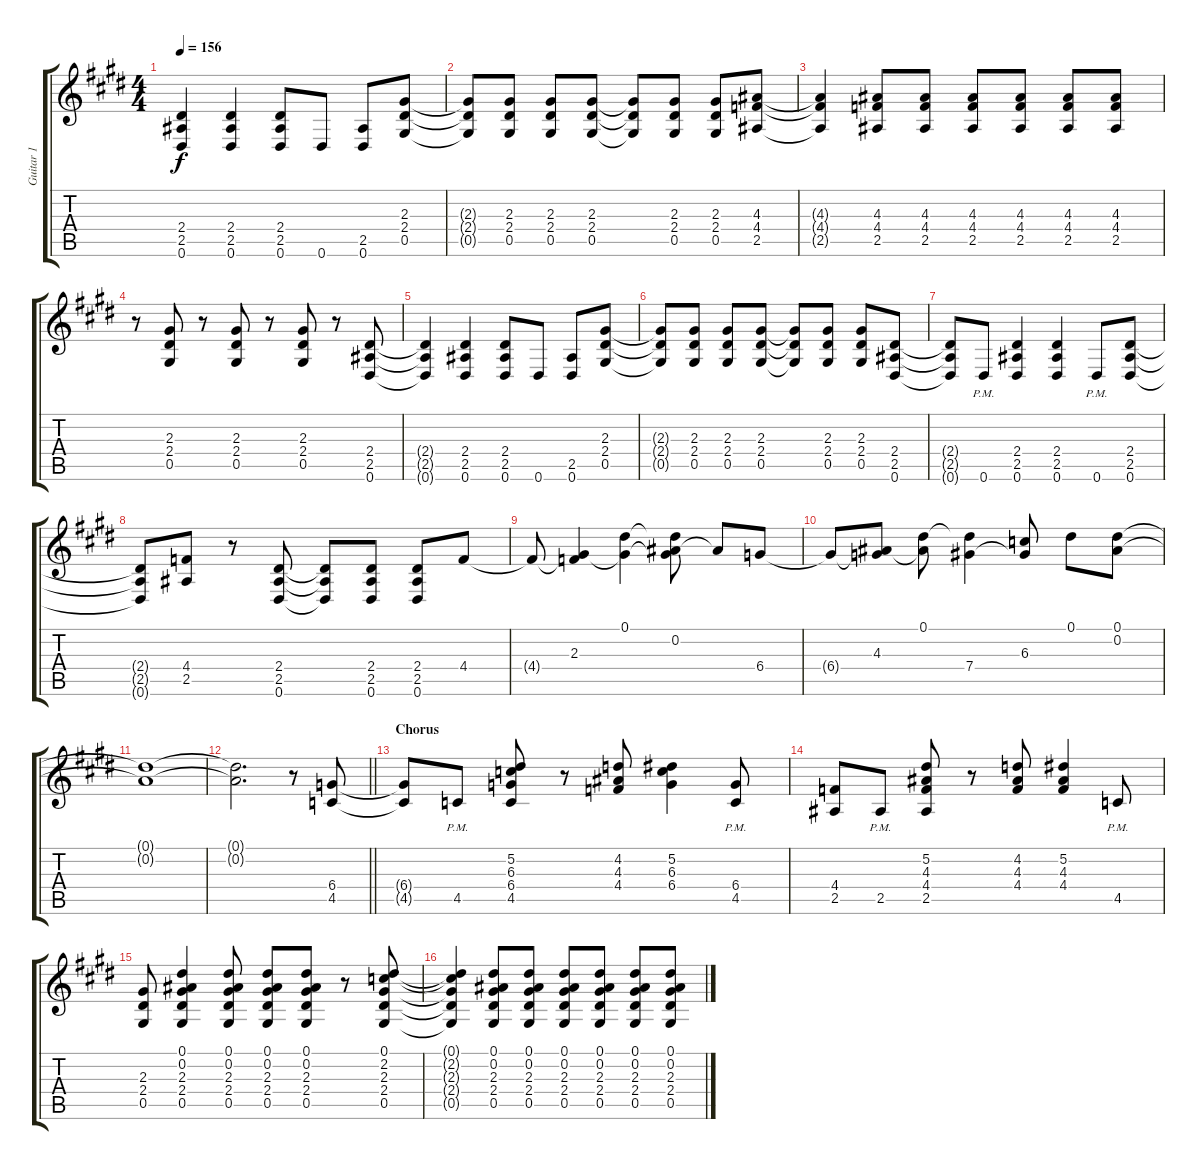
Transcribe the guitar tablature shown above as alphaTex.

\track ("Guitar 1" "Guitar 1") {instrument overdrivenguitar}
\staff {score tabs}
\tuning (Eb4 Bb3 Gb3 Db3 Ab2 Eb2) {hide}
\ts (4 4)
\tempo 156
\clef g2
\ks c#minor
(2.4 2.5 0.6).4{dy f} (2.4 2.5 0.6).4 (2.4 2.5 0.6).8 0.6.8 (2.5 0.6).8 (2.3 2.4 0.5).8 |
\ks e
(2.3{t} 2.4{t} 0.5{t}).8 (2.3 2.4 0.5).8 (2.3 2.4 0.5).8 (2.3 2.4 0.5).8 (2.3{t} 2.4{t} 0.5{t}).8 (2.3 2.4 0.5).8 (2.3 2.4 0.5).8 (4.3 4.4 2.5).8 |
\ks c#minor
(4.3{t} 4.4{t} 2.5{t}).4 (4.3 4.4 2.5).8 (4.3 4.4 2.5).8 (4.3 4.4 2.5).8 (4.3 4.4 2.5).8 (4.3 4.4 2.5).8 (4.3 4.4 2.5).8 |
r.8 (2.3 2.4 0.5).8 r.8 (2.3 2.4 0.5).8 r.8 (2.3 2.4 0.5).8 r.8 (2.4 2.5 0.6).8 |
(2.4{t} 2.5{t} 0.6{t}).4 (2.4 2.5 0.6).4 (2.4 2.5 0.6).8 0.6.8 (2.5 0.6).8 (2.3 2.4 0.5).8 |
(2.3{t} 2.4{t} 0.5{t}).8 (2.3 2.4 0.5).8 (2.3 2.4 0.5).8 (2.3 2.4 0.5).8 (2.3{t} 2.4{t} 0.5{t}).8 (2.3 2.4 0.5).8 (2.3 2.4 0.5).8 (2.4 2.5 0.6).8 |
(2.4{t} 2.5{t} 0.6{t}).8 0.6{pm}.8 (2.4 2.5 0.6).4 (2.4 2.5 0.6).4 0.6{pm}.8 (2.4 2.5 0.6).8 |
(2.4{t} 2.5{t} 0.6{t}).8 (4.4 2.5).8 r.8 (2.4 2.5 0.6).8 (2.4{t} 2.5{t} 0.6{t}).8 (2.4 2.5 0.6).8 (2.4 2.5 0.6).8 4.4.8 |
4.4{t}.8 (2.3 4.4{t}).4 (0.1 2.3{t}).4 (0.1{t} 0.2 2.3{t}).8 0.2{t}.8 6.4.8 |
6.4{t}.8 (4.3 6.4{t}).8 (0.1 4.3{t}).8 (0.1{t} 7.4).4 (6.3 7.4{t}).8 0.1.8 (0.1 0.2).8 |
\ks e
(0.1{t} 0.2{t}).1 |
\barLineRight lightlight
\ks c#minor
(0.1{t} 0.2{t}).2{d} r.8 (6.4 4.5).8 |
\section ("" "Chorus")
(6.4{t} 4.5{t}).8 4.5{pm}.8 (5.2 6.3 6.4 4.5).8 r.8 (4.2 4.3 4.4).8 (5.2 6.3 6.4).4 (6.4{pm} 4.5{pm}).8 |
\ks e
(4.4 2.5).8 2.5{pm}.8 (5.2 4.3 4.4 2.5).8 r.8 (4.2 4.3 4.4).8 (5.2 4.3 4.4).4 4.5{pm}.8 |
\ks c#minor
(2.3 2.4 0.5).8 (0.1 0.2 2.3 2.4 0.5).4 (0.1 0.2 2.3 2.4 0.5).8 (0.1 0.2 2.3 2.4 0.5).8 (0.1 0.2 2.3 2.4 0.5).8 r.8 (0.1 2.2 2.3 2.4 0.5).8 |
(0.1{t} 2.2{t} 2.3{t} 2.4{t} 0.5{t}).4 (0.1 0.2 2.3 2.4 0.5).8 (0.1 0.2 2.3 2.4 0.5).8 (0.1 0.2 2.3 2.4 0.5).8 (0.1 0.2 2.3 2.4 0.5).8 (0.1 0.2 2.3 2.4 0.5).8 (0.1 0.2 2.3 2.4 0.5).8
